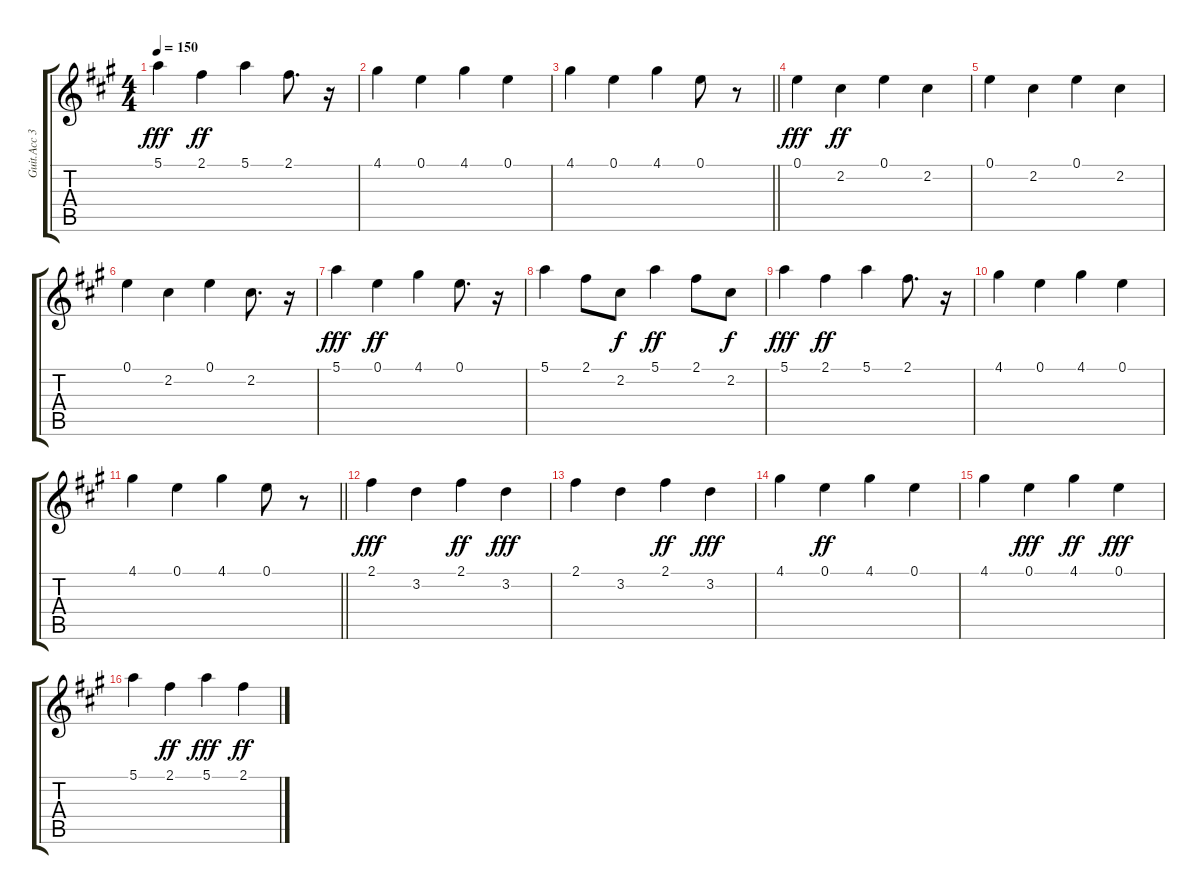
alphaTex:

\track ("Guit.Acc 3" "Guit.Acc 3") {instrument acousticguitarsteel}
\staff {score tabs}
\tuning (E4 B3 G3 D3 A2 E2) {hide}
\ts (4 4)
\tempo 150
\clef g2
\ks a
5.1.4{dy fff} 2.1.4{dy ff} 5.1.4 2.1.8{d} r.16 |
4.1.4 0.1.4 4.1.4 0.1.4 |
\barLineRight lightlight
4.1.4 0.1.4 4.1.4 0.1.8 r.8 |
0.1.4{dy fff} 2.2.4{dy ff} 0.1.4 2.2.4 |
0.1.4 2.2.4 0.1.4 2.2.4 |
0.1.4 2.2.4 0.1.4 2.2.8{d} r.16 |
5.1.4{dy fff} 0.1.4{dy ff} 4.1.4 0.1.8{d} r.16 |
5.1.4 2.1.8 2.2.8{dy f} 5.1.4{dy ff} 2.1.8 2.2.8{dy f} |
5.1.4{dy fff} 2.1.4{dy ff} 5.1.4 2.1.8{d} r.16 |
4.1.4 0.1.4 4.1.4 0.1.4 |
\barLineRight lightlight
4.1.4 0.1.4 4.1.4 0.1.8 r.8 |
2.1.4{dy fff} 3.2.4 2.1.4{dy ff} 3.2.4{dy fff} |
2.1.4 3.2.4 2.1.4{dy ff} 3.2.4{dy fff} |
4.1.4 0.1.4{dy ff} 4.1.4 0.1.4 |
4.1.4 0.1.4{dy fff} 4.1.4{dy ff} 0.1.4{dy fff} |
5.1.4 2.1.4{dy ff} 5.1.4{dy fff} 2.1.4{dy ff}
